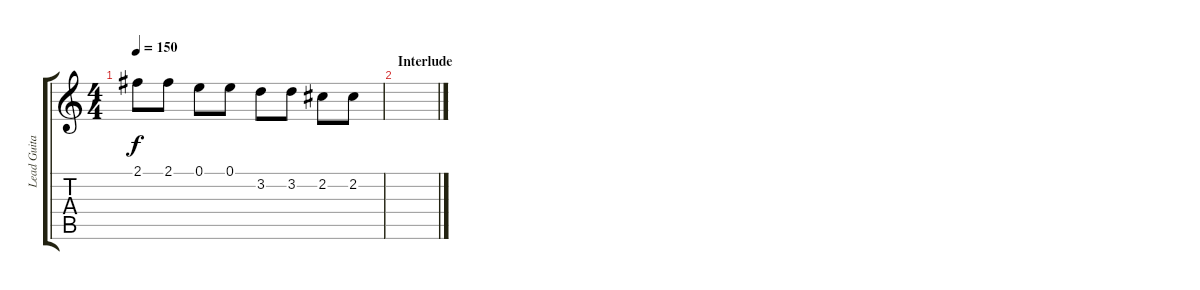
\track ("Lead Guitar" "Lead Guita") {instrument distortionguitar}
\staff {score tabs}
\tuning (E4 B3 G3 D3 A2 E2) {hide}
\ts (4 4)
\tempo 150
\clef g2
\ks c
2.1.8{dy f} 2.1.8 0.1.8 0.1.8 3.2.8 3.2.8 2.2.8 2.2.8 |
\section ("" "Interlude")
